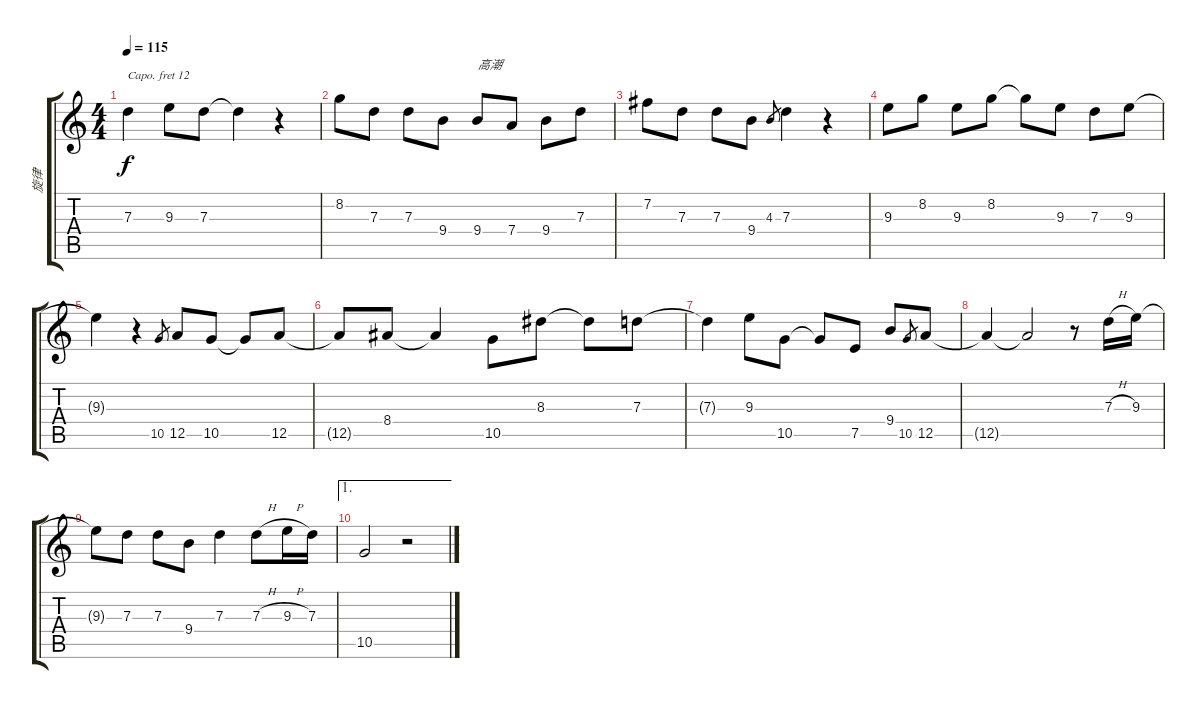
\track ("旋律" "旋律") {instrument acousticgrandpiano}
\staff {score tabs}
\capo 12
\tuning (E4 B3 G3 D3 A2 E2) {hide}
\ts (4 4)
\tempo 115
\clef g2
\ks c
7.3{t}.4{dy f} 9.3.8 7.3.8 7.3{t}.4 r.4 |
8.2.8 7.3.8 7.3.8 9.4.8 9.4.8{txt "高潮"} 7.4.8 9.4.8 7.3.8 |
7.2.8 7.3.8 7.3.8 9.4.8 4.3.8{gr} 7.3.4 r.4 |
9.3.8 8.2.8 9.3.8 8.2.8 8.2{t}.8 9.3.8 7.3.8 9.3.8 |
9.3{t}.4 r.4 10.5.8{gr} 12.5.8 10.5.8 10.5{t}.8 12.5.8 |
12.5{t}.8 8.4.8 8.4{t}.4 10.5.8 8.3.8 8.3{t}.8 7.3.8 |
7.3{t}.4 9.3.8 10.5.8 10.5{t}.8 7.5.8 9.4.8 10.5.8{gr} 12.5.8 |
12.5{t}.4 12.5{t}.2 r.8 7.3{h}.16 9.3.16 |
9.3{t}.8 7.3.8 7.3.8 9.4.8 7.3.4 7.3{h}.8 9.3{h}.16 7.3.16 |
\ae 1
10.5.2 r.2
